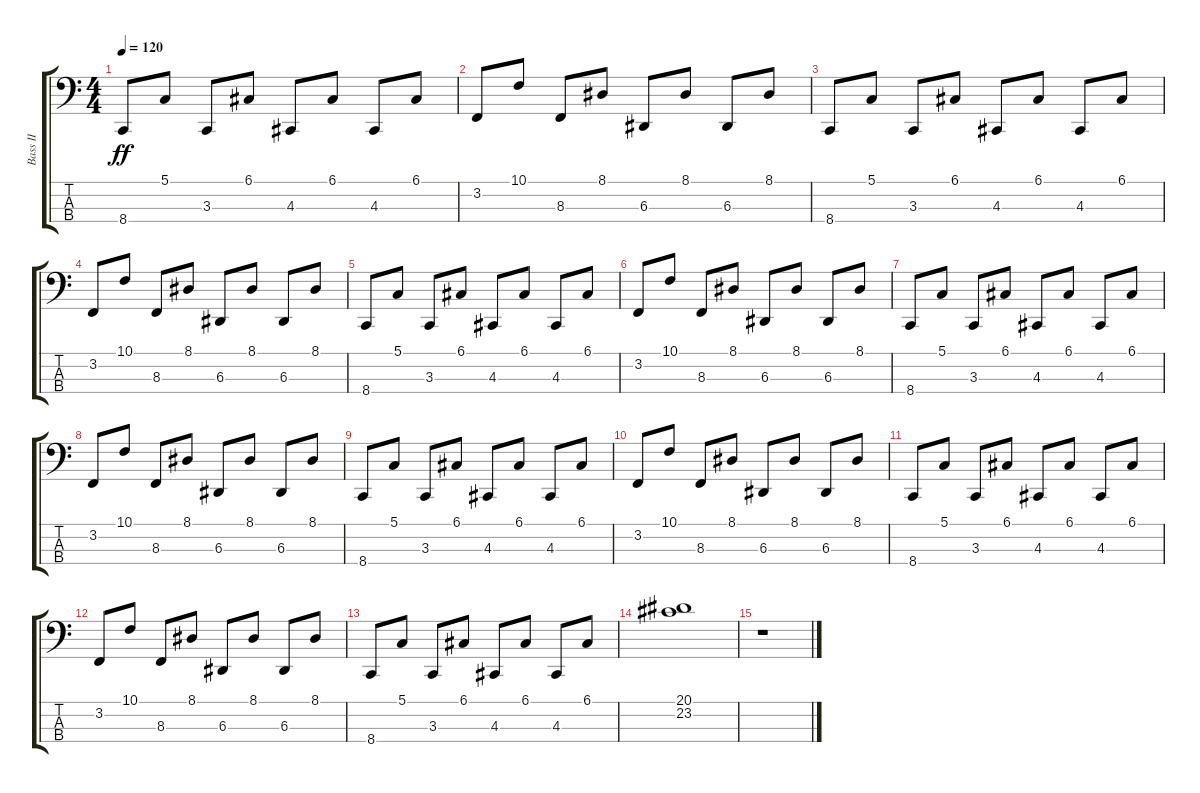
\track ("Bass II" "Bass II") {instrument lead8bassandlead}
\staff {score tabs}
\tuning (G2 D2 A1 E1) {hide}
\ts (4 4)
\tempo 120
\clef f4
\ks c
8.4.8{dy ff} 5.1.8 3.3.8 6.1.8 4.3.8 6.1.8 4.3.8 6.1.8 |
3.2.8 10.1.8 8.3.8 8.1.8 6.3.8 8.1.8 6.3.8 8.1.8 |
8.4.8 5.1.8 3.3.8 6.1.8 4.3.8 6.1.8 4.3.8 6.1.8 |
3.2.8 10.1.8 8.3.8 8.1.8 6.3.8 8.1.8 6.3.8 8.1.8 |
8.4.8 5.1.8 3.3.8 6.1.8 4.3.8 6.1.8 4.3.8 6.1.8 |
3.2.8 10.1.8 8.3.8 8.1.8 6.3.8 8.1.8 6.3.8 8.1.8 |
8.4.8 5.1.8 3.3.8 6.1.8 4.3.8 6.1.8 4.3.8 6.1.8 |
3.2.8 10.1.8 8.3.8 8.1.8 6.3.8 8.1.8 6.3.8 8.1.8 |
8.4.8 5.1.8 3.3.8 6.1.8 4.3.8 6.1.8 4.3.8 6.1.8 |
3.2.8 10.1.8 8.3.8 8.1.8 6.3.8 8.1.8 6.3.8 8.1.8 |
8.4.8 5.1.8 3.3.8 6.1.8 4.3.8 6.1.8 4.3.8 6.1.8 |
3.2.8 10.1.8 8.3.8 8.1.8 6.3.8 8.1.8 6.3.8 8.1.8 |
8.4.8 5.1.8 3.3.8 6.1.8 4.3.8 6.1.8 4.3.8 6.1.8 |
(20.1 23.2).1 |
r.1
